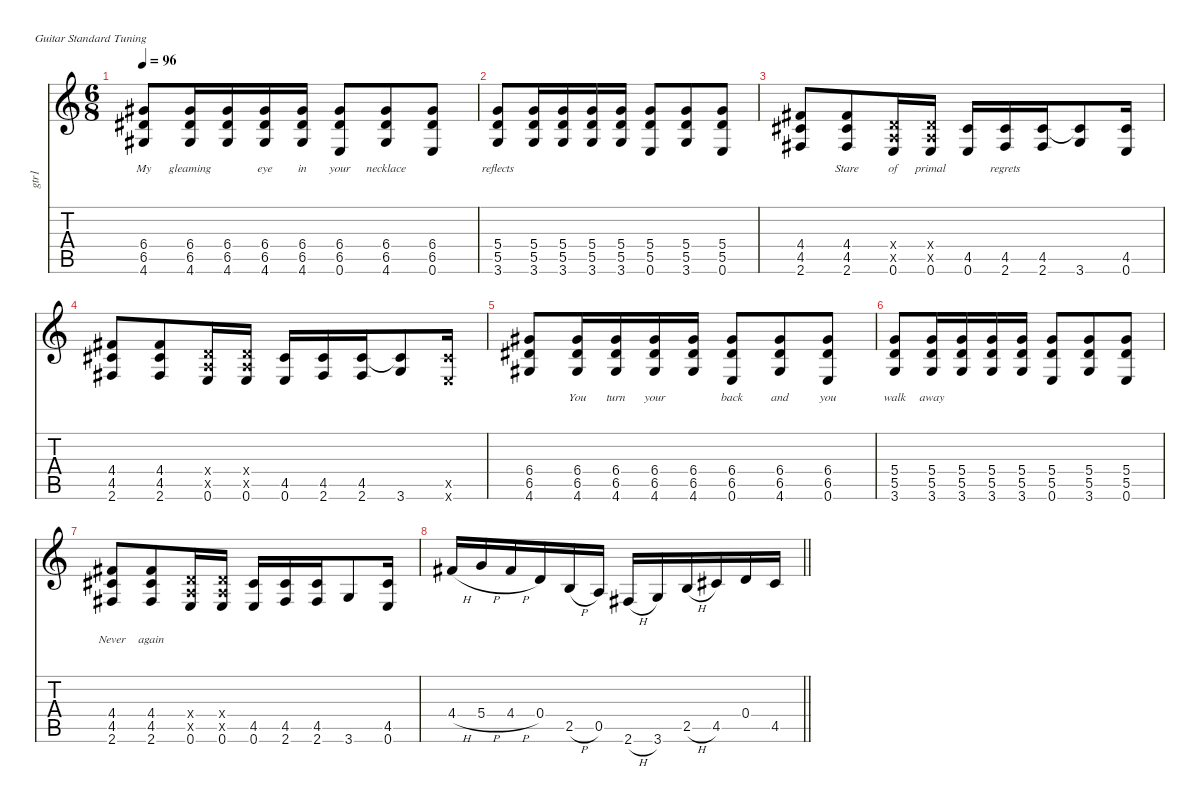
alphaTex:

\defaultSystemsLayout 4
\hideDynamics
\bracketExtendMode nobrackets
\otherSystemsTrackNameOrientation horizontal
\track ("Guitar 1-show" "gtr1") {defaultSystemsLayout 4 mute instrument acousticguitarsteel}
\staff {score tabs}
\tuning (E4 B3 G3 D3 A2 E2)
\ts (6 8)
\tempo 96
\clef g2
\ks aminor
(6.4{acc #} 6.5{acc #} 4.6{acc #}).8{lyrics (0 "") lyrics (1 "My") lyrics (2 "") lyrics (3 "") lyrics (4 "") dy f beam Up} (6.4{acc #} 6.5{acc #} 4.6{acc #}).16{lyrics (0 "") lyrics (1 "gleaming") lyrics (2 "") lyrics (3 "") lyrics (4 "") beam Up} (6.4{acc #} 6.5{acc #} 4.6{acc #}).16{beam Up} (6.4{acc #} 6.5{acc #} 4.6{acc #}).16{lyrics (0 "") lyrics (1 "eye") lyrics (2 "") lyrics (3 "") lyrics (4 "") beam Up} (6.4{acc #} 6.5{acc #} 4.6{acc #}).16{lyrics (0 "") lyrics (1 "in") lyrics (2 "") lyrics (3 "") lyrics (4 "") beam Up} (6.4{acc #} 6.5{acc #} 0.6).8{lyrics (0 "") lyrics (1 "your") lyrics (2 "") lyrics (3 "") lyrics (4 "") beam Up} (6.4{acc #} 6.5{acc #} 4.6{acc #}).8{lyrics (0 "") lyrics (1 "necklace") lyrics (2 "") lyrics (3 "") lyrics (4 "") beam Up} (6.4{acc #} 6.5{acc #} 0.6).8{beam Up} |
(5.4 5.5 3.6).8{lyrics (0 "") lyrics (1 "reflects") lyrics (2 "") lyrics (3 "") lyrics (4 "") beam Up} (5.4 5.5 3.6).16{beam Up} (5.4 5.5 3.6).16{beam Up} (5.4 5.5 3.6).16{beam Up} (5.4 5.5 3.6).16{beam Up} (5.4 5.5 0.6).8{beam Up} (5.4 5.5 3.6).8{beam Up} (5.4 5.5 0.6).8{beam Up} |
(4.4{acc #} 4.5{acc #} 2.6{acc #}).8{beam Up} (4.4{acc #} 4.5{acc #} 2.6{acc #}).8{lyrics (0 "") lyrics (1 "Stare") lyrics (2 "") lyrics (3 "") lyrics (4 "") beam Up} (0.4{x} 0.5{x} 0.6).16{lyrics (0 "") lyrics (1 "of") lyrics (2 "") lyrics (3 "") lyrics (4 "") beam Up} (0.4{x} 0.5{x} 0.6).16{lyrics (0 "") lyrics (1 "primal") lyrics (2 "") lyrics (3 "") lyrics (4 "") beam Up} (4.5{acc #} 0.6).16{beam Up} (4.5{acc #} 2.6{acc #}).16{lyrics (0 "") lyrics (1 "regrets") lyrics (2 "") lyrics (3 "") lyrics (4 "") beam Up} (4.5{acc #} 2.6{acc #}).16{beam Up} (4.5{t acc #} 3.6).8{beam Up} (4.5{acc #} 0.6).16{beam Up} |
(4.4{acc #} 4.5{acc #} 2.6{acc #}).8{beam Up} (4.4{acc #} 4.5{acc #} 2.6{acc #}).8{beam Up} (0.4{x} 0.5{x} 0.6).16{beam Up} (0.4{x} 0.5{x} 0.6).16{beam Up} (4.5{acc #} 0.6).16{beam Up} (4.5{acc #} 2.6{acc #}).16{beam Up} (4.5{acc #} 2.6{acc #}).16{beam Up} (4.5{t acc #} 3.6).8{beam Up} (4.5{x acc #} 0.6{x}).16{beam Up} |
(6.4{acc #} 6.5{acc #} 4.6{acc #}).8{beam Up} (6.4{acc #} 6.5{acc #} 4.6{acc #}).16{lyrics (0 "") lyrics (1 "You") lyrics (2 "") lyrics (3 "") lyrics (4 "") beam Up} (6.4{acc #} 6.5{acc #} 4.6{acc #}).16{lyrics (0 "") lyrics (1 "turn") lyrics (2 "") lyrics (3 "") lyrics (4 "") beam Up} (6.4{acc #} 6.5{acc #} 4.6{acc #}).16{lyrics (0 "") lyrics (1 "your") lyrics (2 "") lyrics (3 "") lyrics (4 "") beam Up} (6.4{acc #} 6.5{acc #} 4.6{acc #}).16{beam Up} (6.4{acc #} 6.5{acc #} 0.6).8{lyrics (0 "") lyrics (1 "back") lyrics (2 "") lyrics (3 "") lyrics (4 "") beam Up} (6.4{acc #} 6.5{acc #} 4.6{acc #}).8{lyrics (0 "") lyrics (1 "and") lyrics (2 "") lyrics (3 "") lyrics (4 "") beam Up} (6.4{acc #} 6.5{acc #} 0.6).8{lyrics (0 "") lyrics (1 "you") lyrics (2 "") lyrics (3 "") lyrics (4 "") beam Up} |
(5.4 5.5 3.6).8{lyrics (0 "") lyrics (1 "walk") lyrics (2 "") lyrics (3 "") lyrics (4 "") beam Up} (5.4 5.5 3.6).16{lyrics (0 "") lyrics (1 "away") lyrics (2 "") lyrics (3 "") lyrics (4 "") beam Up} (5.4 5.5 3.6).16{beam Up} (5.4 5.5 3.6).16{beam Up} (5.4 5.5 3.6).16{beam Up} (5.4 5.5 0.6).8{beam Up} (5.4 5.5 3.6).8{beam Up} (5.4 5.5 0.6).8{beam Up} |
(4.4{acc #} 4.5{acc #} 2.6{acc #}).8{lyrics (0 "") lyrics (1 "Never") lyrics (2 "") lyrics (3 "") lyrics (4 "") beam Up} (4.4{acc #} 4.5{acc #} 2.6{acc #}).8{lyrics (0 "") lyrics (1 "again") lyrics (2 "") lyrics (3 "") lyrics (4 "") beam Up} (0.4{x} 0.5{x} 0.6).16{beam Up} (0.4{x} 0.5{x} 0.6).16{beam Up} (4.5{acc #} 0.6).16{beam Up} (4.5{acc #} 2.6{acc #}).16{beam Up} (2.6{acc #} 4.5{acc #}).16{dy ppp beam Up} 3.6.8{beam Up} (0.6 4.5{acc #}).16{beam Up} |
\barLineRight lightlight
4.4{h acc #}.16{dy f instrument acousticguitarsteel beam Up} 5.4{h}.16{beam Up} 4.4{h acc #}.16{beam Up} 0.4.16{dy ff beam Up} 2.5{h}.16{beam Up} 0.5.16{beam Up} 2.6{h acc #}.16{beam Up} 3.6.16{beam Up} 2.5{h}.16{beam Up} 4.5{acc #}.16{beam Up} 0.4.16{beam Up} 4.5{acc #}.16{beam Up}
